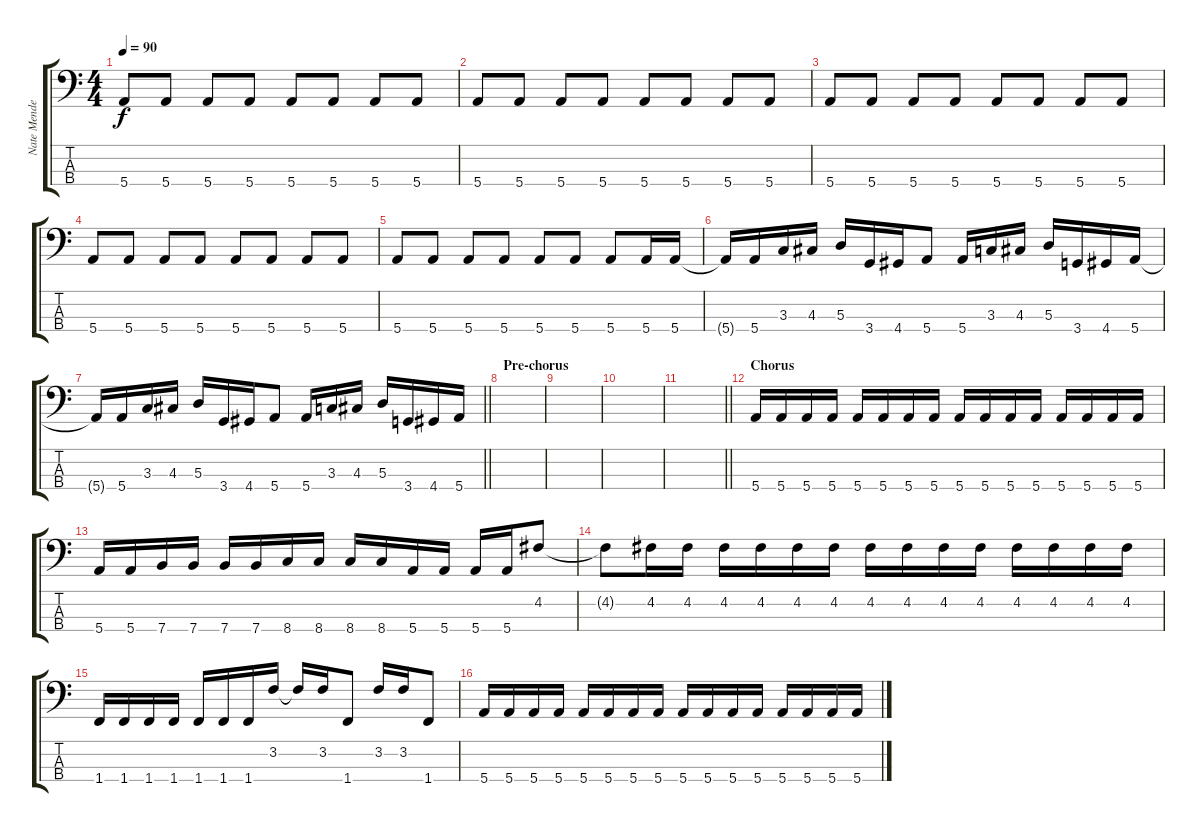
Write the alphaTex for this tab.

\track ("Nate Mendel" "Nate Mende") {instrument electricbasspick}
\staff {score tabs}
\tuning (G2 D2 A1 E1) {hide}
\ts (4 4)
\tempo 90
\clef f4
\ks c
5.4.8{dy f} 5.4.8 5.4.8 5.4.8 5.4.8 5.4.8 5.4.8 5.4.8 |
5.4.8 5.4.8 5.4.8 5.4.8 5.4.8 5.4.8 5.4.8 5.4.8 |
5.4.8 5.4.8 5.4.8 5.4.8 5.4.8 5.4.8 5.4.8 5.4.8 |
5.4.8 5.4.8 5.4.8 5.4.8 5.4.8 5.4.8 5.4.8 5.4.8 |
5.4.8 5.4.8 5.4.8 5.4.8 5.4.8 5.4.8 5.4.8 5.4.16 5.4.16 |
5.4{t}.16 5.4.16 3.3.16 4.3.16 5.3.16 3.4.16 4.4.16 5.4.8 5.4.16 3.3.16 4.3.16 5.3.16 3.4.16 4.4.16 5.4.16 |
\barLineRight lightlight
5.4{t}.16 5.4.16 3.3.16 4.3.16 5.3.16 3.4.16 4.4.16 5.4.8 5.4.16 3.3.16 4.3.16 5.3.16 3.4.16 4.4.16 5.4.16 |
\section ("" "Pre-chorus")
|
|
|
\barLineRight lightlight
|
\section ("" "Chorus")
5.4.16 5.4.16 5.4.16 5.4.16 5.4.16 5.4.16 5.4.16 5.4.16 5.4.16 5.4.16 5.4.16 5.4.16 5.4.16 5.4.16 5.4.16 5.4.16 |
5.4.16 5.4.16 7.4.16 7.4.16 7.4.16 7.4.16 8.4.16 8.4.16 8.4.16 8.4.16 5.4.16 5.4.16 5.4.16 5.4.16 4.2.8 |
4.2{t}.8 4.2.16 4.2.16 4.2.16 4.2.16 4.2.16 4.2.16 4.2.16 4.2.16 4.2.16 4.2.16 4.2.16 4.2.16 4.2.16 4.2.16 |
1.4.16 1.4.16 1.4.16 1.4.16 1.4.16 1.4.16 1.4.16 3.2.16 3.2{t}.16 3.2.16 1.4.8 3.2.16 3.2.16 1.4.8 |
5.4.16 5.4.16 5.4.16 5.4.16 5.4.16 5.4.16 5.4.16 5.4.16 5.4.16 5.4.16 5.4.16 5.4.16 5.4.16 5.4.16 5.4.16 5.4.16
